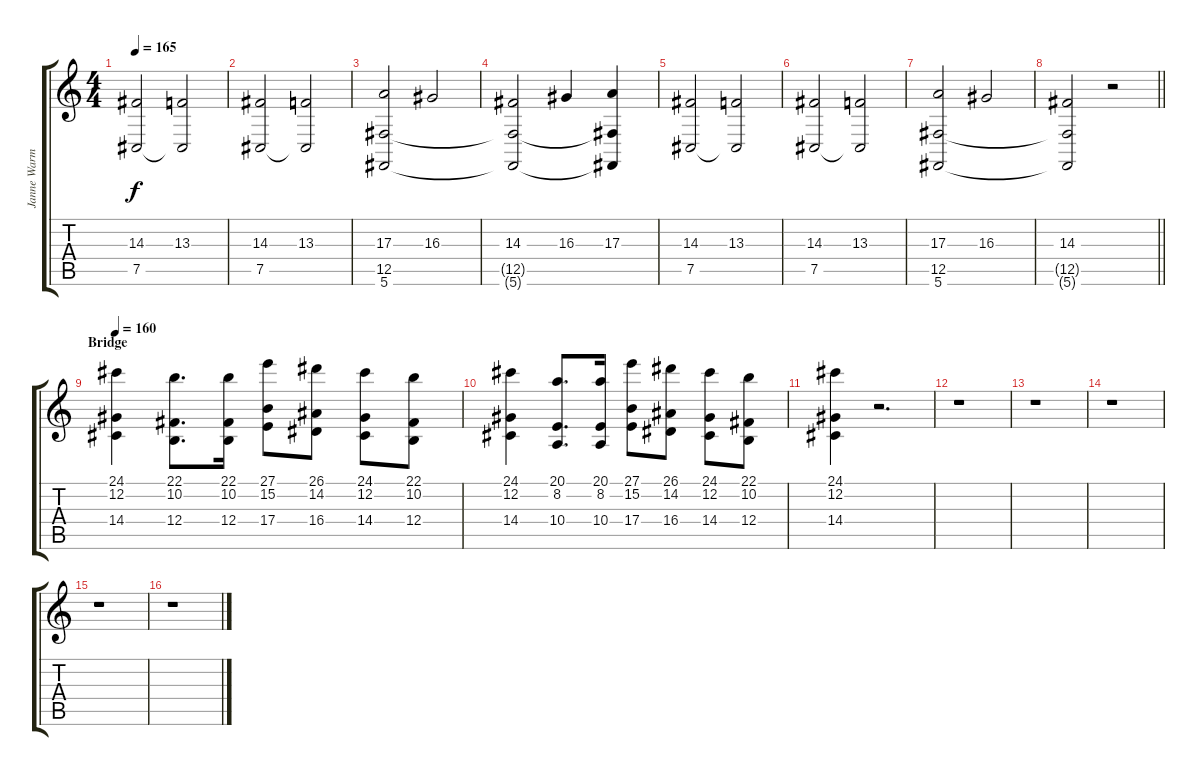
\track ("Janne Warman" "Janne Warm") {instrument stringensemble1}
\staff {score tabs}
\tuning (Db4 Ab3 E3 B2 Gb2 Db2) {hide}
\ts (4 4)
\tempo 165
\clef g2
\ks c
(14.3 7.5).2{dy f} (13.3 7.5{t}).2 |
(14.3 7.5).2 (13.3 7.5{t}).2 |
(17.3 12.5 5.6).2 16.3.2 |
(14.3 12.5{t} 5.6{t}).2 16.3.4 (17.3 12.5{t} 5.6{t}).4 |
(14.3 7.5).2 (13.3 7.5{t}).2 |
(14.3 7.5).2 (13.3 7.5{t}).2 |
(17.3 12.5 5.6).2 16.3.2 |
\barLineRight lightlight
(14.3 12.5{t} 5.6{t}).2 r.2 |
\section ("" "Bridge")
\tempo 160
(24.1 12.2 14.4).4{instrument orchestrahit} (22.1 10.2 12.4).8{d} (22.1 10.2 12.4).16 (27.1 15.2 17.4).8 (26.1 14.2 16.4).8 (24.1 12.2 14.4).8 (22.1 10.2 12.4).8 |
(24.1 12.2 14.4).4 (20.1 8.2 10.4).8{d} (20.1 8.2 10.4).16 (27.1 15.2 17.4).8 (26.1 14.2 16.4).8 (24.1 12.2 14.4).8 (22.1 10.2 12.4).8 |
(24.1 12.2 14.4).4 r.2{d} |
r.1 |
r.1 |
r.1 |
r.1 |
r.1
